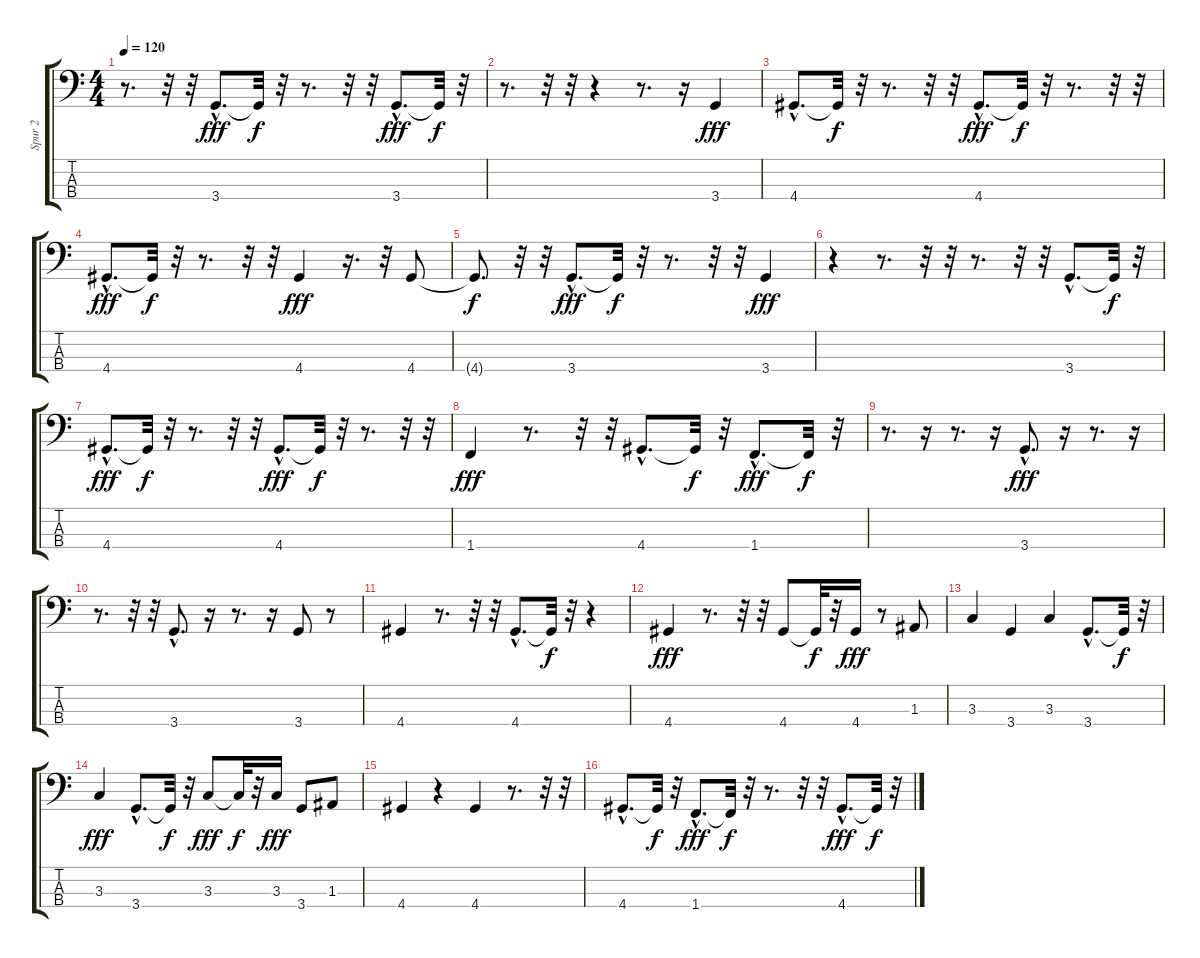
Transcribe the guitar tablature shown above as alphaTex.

\track ("Spur 2" "Spur 2") {instrument electricbassfinger}
\staff {score tabs}
\tuning (G2 D2 A1 E1) {hide}
\ts (4 4)
\tempo 120
\clef f4
\ks c
r.8{d dy fff} r.32 r.32 3.4{hac}.8{d} 3.4{t}.32{dy f} r.32 r.8{d} r.32 r.32 3.4{hac}.8{d dy fff} 3.4{t}.32{dy f} r.32 |
r.8{d} r.32 r.32 r.4 r.8{d} r.16 3.4.4{dy fff} |
4.4{hac}.8{d} 4.4{t}.32{dy f} r.32 r.8{d} r.32 r.32 4.4{hac}.8{d dy fff} 4.4{t}.32{dy f} r.32 r.8{d} r.32 r.32 |
4.4{hac}.8{d dy fff} 4.4{t}.32{dy f} r.32 r.8{d} r.32 r.32 4.4.4{dy fff} r.16{d} r.32 4.4.8 |
4.4{t}.8{d dy f} r.32 r.32 3.4{hac}.8{d dy fff} 3.4{t}.32{dy f} r.32 r.8{d} r.32 r.32 3.4.4{dy fff} |
r.4 r.8{d} r.32 r.32 r.8{d} r.32 r.32 3.4{hac}.8{d} 3.4{t}.32{dy f} r.32 |
4.4{hac}.8{d dy fff} 4.4{t}.32{dy f} r.32 r.8{d} r.32 r.32 4.4{hac}.8{d dy fff} 4.4{t}.32{dy f} r.32 r.8{d} r.32 r.32 |
1.4.4{dy fff} r.8{d} r.32 r.32 4.4{hac}.8{d} 4.4{t}.32{dy f} r.32 1.4{hac}.8{d dy fff} 1.4{t}.32{dy f} r.32 |
r.8{d} r.16 r.8{d} r.16 3.4{hac}.8{d dy fff} r.16 r.8{d} r.16 |
r.8{d} r.32 r.32 3.4{hac}.8{d} r.16 r.8{d} r.16 3.4.8 r.8 |
4.4.4 r.8{d} r.32 r.32 4.4{hac}.8{d} 4.4{t}.32{dy f} r.32 r.4 |
4.4.4{dy fff} r.8{d} r.32 r.32 4.4.8 4.4{t}.32{dy f} r.32 4.4.16{dy fff} r.8 1.3.8 |
3.3.4 3.4.4 3.3.4 3.4{hac}.8{d} 3.4{t}.32{dy f} r.32 |
3.3.4{dy fff} 3.4{hac}.8{d} 3.4{t}.32{dy f} r.32 3.3.8{dy fff} 3.3{t}.32{dy f} r.32 3.3.16{dy fff} 3.4.8 1.3.8 |
4.4.4 r.4 4.4.4 r.8{d} r.32 r.32 |
4.4{hac}.8{d} 4.4{t}.32{dy f} r.32 1.4{hac}.8{d dy fff} 1.4{t}.32{dy f} r.32 r.8{d} r.32 r.32 4.4{hac}.8{d dy fff} 4.4{t}.32{dy f} r.32
